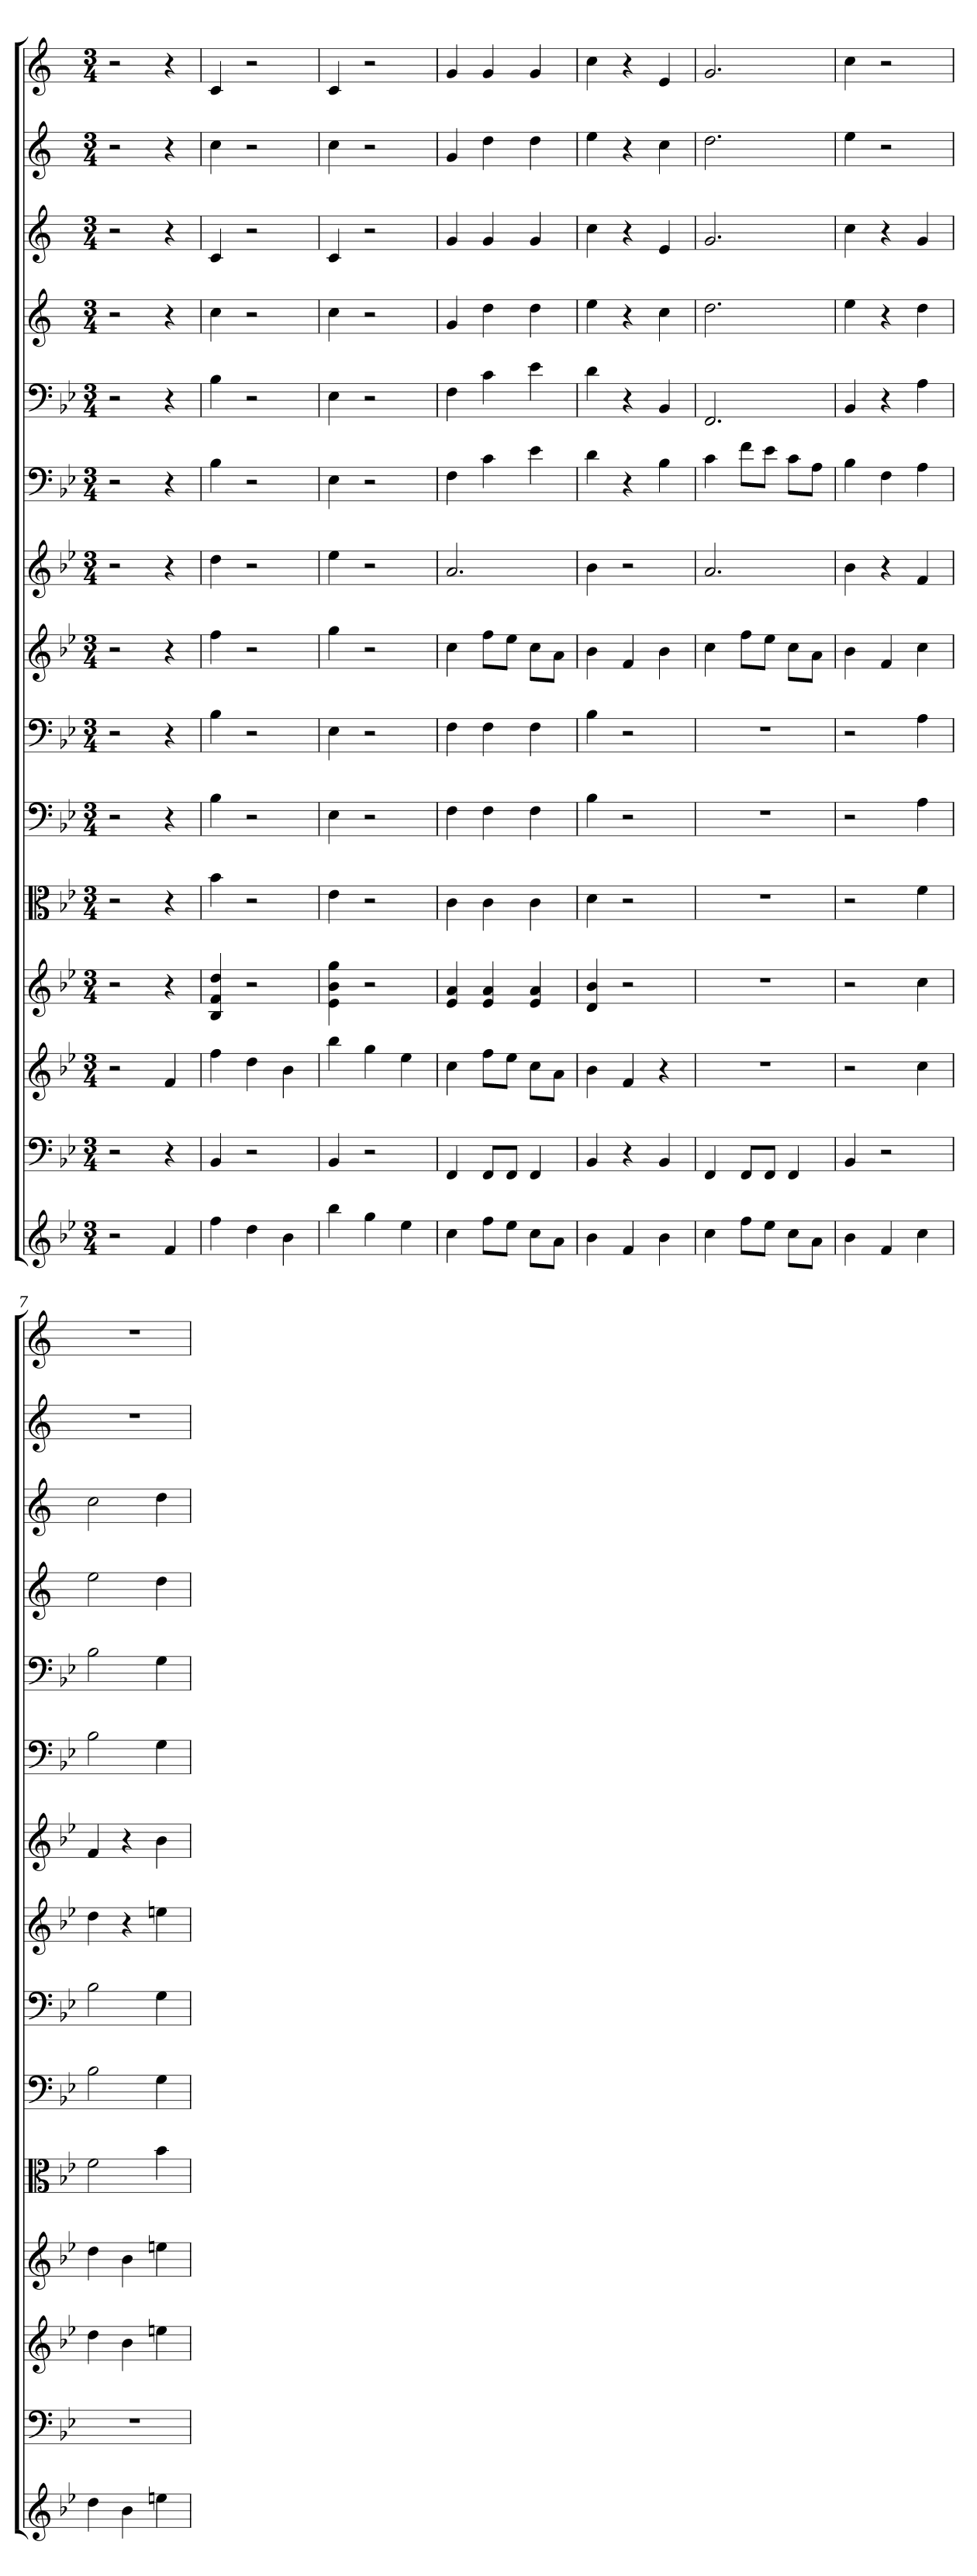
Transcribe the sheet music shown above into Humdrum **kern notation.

**kern	**kern	**kern	**kern	**kern	**kern	**kern	**kern	**kern	**kern	**kern	**kern	**kern	**kern	**kern
*part15	*part14	*part13	*part12	*part11	*part10	*part9	*part8	*part7	*part6	*part5	*part4	*part3	*part2	*part1
*staff15	*staff14	*staff13	*staff12	*staff11	*staff10	*staff9	*staff8	*staff7	*staff6	*staff5	*staff4	*staff3	*staff2	*staff1
*	*clefF4	*	*	*clefC3	*clefF4	*clefF4	*	*	*clefF4	*clefF4	*	*	*	*
*k[b-e-]	*k[b-e-]	*k[b-e-]	*k[b-e-]	*k[b-e-]	*k[b-e-]	*k[b-e-]	*k[b-e-]	*k[b-e-]	*k[b-e-]	*k[b-e-]	*k[]	*k[]	*k[]	*k[]
*M3/4	*M3/4	*M3/4	*M3/4	*M3/4	*M3/4	*M3/4	*M3/4	*M3/4	*M3/4	*M3/4	*M3/4	*M3/4	*M3/4	*M3/4
=	=	=	=	=	=	=	=	=	=	=	=	=	=	=
2r	2r	2r	2r	2r	2r	2r	2r	2r	2r	2r	2r	2r	2r	2r
4f	4r	4f	4r	4r	4r	4r	4r	4r	4r	4r	4r	4r	4r	4r
=1	=1	=1	=1	=1	=1	=1	=1	=1	=1	=1	=1	=1	=1	=1
4ff	4BB-	4ff	4B- 4f 4dd	4b-	4B-	4B-	4ff	4dd	4B-	4B-	4cc	4c	4cc	4c
4dd	2r	4dd	2r	2r	2r	2r	2r	2r	2r	2r	2r	2r	2r	2r
4b-	.	4b-	.	.	.	.	.	.	.	.	.	.	.	.
=2	=2	=2	=2	=2	=2	=2	=2	=2	=2	=2	=2	=2	=2	=2
4bb-	4BB-	4bb-	4e- 4b- 4gg	4e-	4E-	4E-	4gg	4ee-	4E-	4E-	4cc	4c	4cc	4c
4gg	2r	4gg	2r	2r	2r	2r	2r	2r	2r	2r	2r	2r	2r	2r
4ee-	.	4ee-	.	.	.	.	.	.	.	.	.	.	.	.
=3	=3	=3	=3	=3	=3	=3	=3	=3	=3	=3	=3	=3	=3	=3
4cc	4FF	4cc	4e- 4a	4c	4F	4F	4cc	2.a	4F	4F	4g	4g	4g	4g
8ffL	8FF/L	8ffL	4e- 4a	4c	4F	4F	8ffL	.	4c	4c	4dd	4g	4dd	4g
8ee-J	8FF/J	8ee-J	.	.	.	.	8ee-J	.	.	.	.	.	.	.
8ccL	4FF	8ccL	4e- 4a	4c	4F	4F	8ccL	.	4e-	4e-	4dd	4g	4dd	4g
8aJ	.	8aJ	.	.	.	.	8aJ	.	.	.	.	.	.	.
=4	=4	=4	=4	=4	=4	=4	=4	=4	=4	=4	=4	=4	=4	=4
4b-	4BB-	4b-	4d 4b-	4d	4B-	4B-	4b-	4b-	4d	4d	4ee	4cc	4ee	4cc
4f	4r	4f	2r	2r	2r	2r	4f	2r	4r	4r	4r	4r	4r	4r
4b-	4BB-	4r	.	.	.	.	4b-	.	4B-	4BB-	4cc	4e	4cc	4e
=5	=5	=5	=5	=5	=5	=5	=5	=5	=5	=5	=5	=5	=5	=5
4cc	4FF	2.r	2.r	2.r	2.r	2.r	4cc	2.a	4c	2.FF	2.dd	2.g	2.dd	2.g
8ffL	8FF/L	.	.	.	.	.	8ffL	.	8f\L	.	.	.	.	.
8ee-J	8FF/J	.	.	.	.	.	8ee-J	.	8e-\J	.	.	.	.	.
8ccL	4FF	.	.	.	.	.	8ccL	.	8c\L	.	.	.	.	.
8aJ	.	.	.	.	.	.	8aJ	.	8A\J	.	.	.	.	.
=6	=6	=6	=6	=6	=6	=6	=6	=6	=6	=6	=6	=6	=6	=6
4b-	4BB-	2r	2r	2r	2r	2r	4b-	4b-	4B-	4BB-	4ee	4cc	4ee	4cc
4f	2r	.	.	.	.	.	4f	4r	4F	4r	4r	4r	2r	2r
4cc	.	4cc	4cc	4f	4A	4A	4cc	4f	4A	4A	4dd	4g	.	.
=7	=7	=7	=7	=7	=7	=7	=7	=7	=7	=7	=7	=7	=7	=7
4dd	2.r	4dd	4dd	2f	2B-	2B-	4dd	4f	2B-	2B-	2ee	2cc	2.r	2.r
4b-	.	4b-	4b-	.	.	.	4r	4r	.	.	.	.	.	.
4een	.	4een	4een	4b-	4G	4G	4een	4b-	4G	4G	4dd	4dd	.	.
=	=	=	=	=	=	=	=	=	=	=	=	=	=	=
*-	*-	*-	*-	*-	*-	*-	*-	*-	*-	*-	*-	*-	*-	*-
